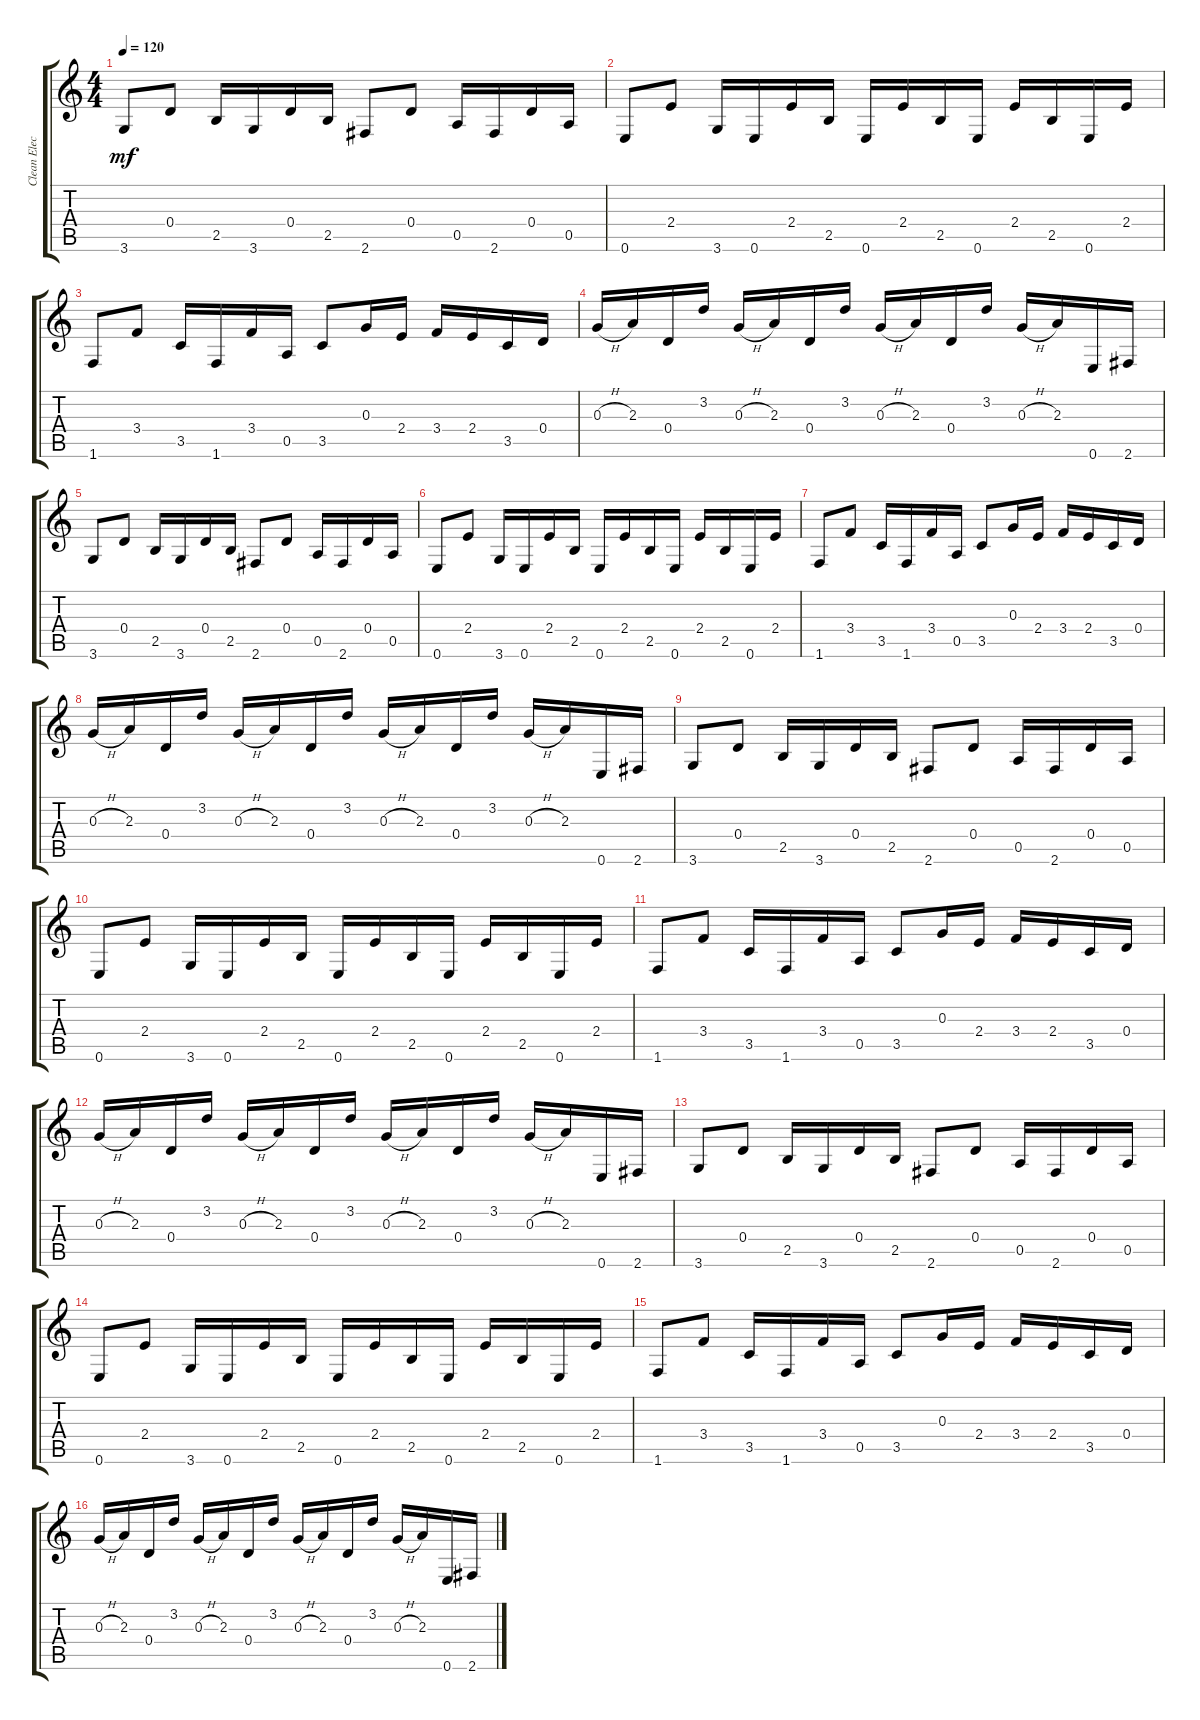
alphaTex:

\track ("Clean Elec" "Clean Elec") {instrument electricguitarjazz}
\staff {score tabs}
\tuning (E4 B3 G3 D3 A2 E2) {hide}
\ts (4 4)
\tempo 120
\clef g2
\ks c
3.6.8{dy mf} 0.4.8 2.5.16 3.6.16 0.4.16 2.5.16 2.6.8 0.4.8 0.5.16 2.6.16 0.4.16 0.5.16 |
0.6.8 2.4.8 3.6.16 0.6.16 2.4.16 2.5.16 0.6.16 2.4.16 2.5.16 0.6.16 2.4.16 2.5.16 0.6.16 2.4.16 |
1.6.8 3.4.8 3.5.16 1.6.16 3.4.16 0.5.16 3.5.8 0.3.16 2.4.16 3.4.16 2.4.16 3.5.16 0.4.16 |
0.3{h}.16 2.3.16 0.4.16 3.2.16 0.3{h}.16 2.3.16 0.4.16 3.2.16 0.3{h}.16 2.3.16 0.4.16 3.2.16 0.3{h}.16 2.3.16 0.6.16 2.6.16 |
3.6.8 0.4.8 2.5.16 3.6.16 0.4.16 2.5.16 2.6.8 0.4.8 0.5.16 2.6.16 0.4.16 0.5.16 |
0.6.8 2.4.8 3.6.16 0.6.16 2.4.16 2.5.16 0.6.16 2.4.16 2.5.16 0.6.16 2.4.16 2.5.16 0.6.16 2.4.16 |
1.6.8 3.4.8 3.5.16 1.6.16 3.4.16 0.5.16 3.5.8 0.3.16 2.4.16 3.4.16 2.4.16 3.5.16 0.4.16 |
0.3{h}.16 2.3.16 0.4.16 3.2.16 0.3{h}.16 2.3.16 0.4.16 3.2.16 0.3{h}.16 2.3.16 0.4.16 3.2.16 0.3{h}.16 2.3.16 0.6.16 2.6.16 |
3.6.8 0.4.8 2.5.16 3.6.16 0.4.16 2.5.16 2.6.8 0.4.8 0.5.16 2.6.16 0.4.16 0.5.16 |
0.6.8 2.4.8 3.6.16 0.6.16 2.4.16 2.5.16 0.6.16 2.4.16 2.5.16 0.6.16 2.4.16 2.5.16 0.6.16 2.4.16 |
1.6.8 3.4.8 3.5.16 1.6.16 3.4.16 0.5.16 3.5.8 0.3.16 2.4.16 3.4.16 2.4.16 3.5.16 0.4.16 |
0.3{h}.16 2.3.16 0.4.16 3.2.16 0.3{h}.16 2.3.16 0.4.16 3.2.16 0.3{h}.16 2.3.16 0.4.16 3.2.16 0.3{h}.16 2.3.16 0.6.16 2.6.16 |
3.6.8 0.4.8 2.5.16 3.6.16 0.4.16 2.5.16 2.6.8 0.4.8 0.5.16 2.6.16 0.4.16 0.5.16 |
0.6.8 2.4.8 3.6.16 0.6.16 2.4.16 2.5.16 0.6.16 2.4.16 2.5.16 0.6.16 2.4.16 2.5.16 0.6.16 2.4.16 |
1.6.8 3.4.8 3.5.16 1.6.16 3.4.16 0.5.16 3.5.8 0.3.16 2.4.16 3.4.16 2.4.16 3.5.16 0.4.16 |
0.3{h}.16 2.3.16 0.4.16 3.2.16 0.3{h}.16 2.3.16 0.4.16 3.2.16 0.3{h}.16 2.3.16 0.4.16 3.2.16 0.3{h}.16 2.3.16 0.6.16 2.6.16
